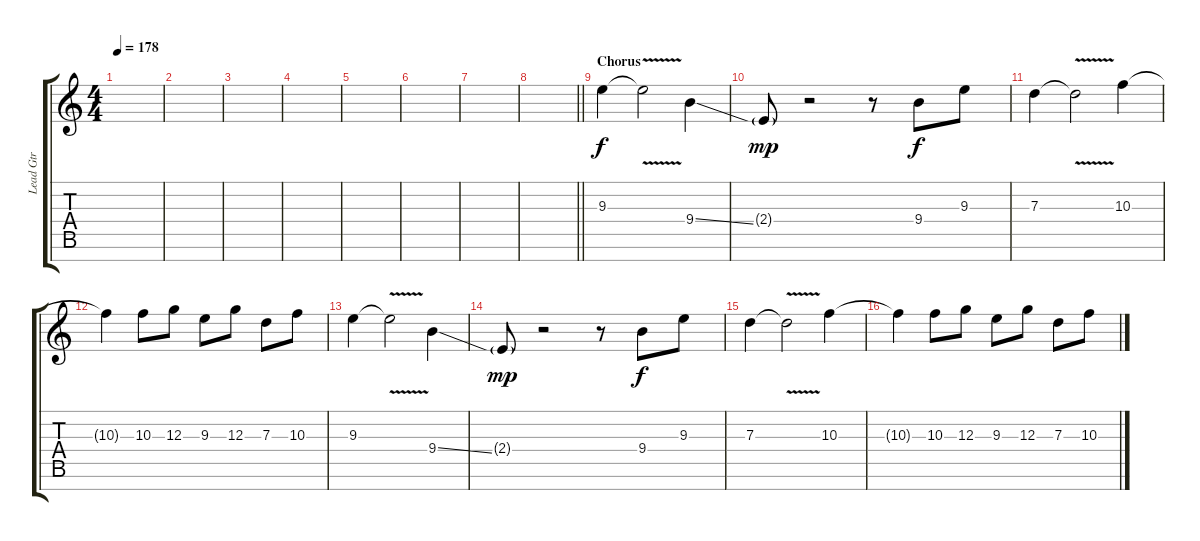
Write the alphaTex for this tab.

\track ("Lead Gtr" "Lead Gtr") {instrument distortionguitar}
\staff {score tabs}
\tuning (E4 B3 G3 D3 A2 E2 B1) {hide}
\ts (4 4)
\tempo 178
\clef g2
\ks c
|
|
|
|
|
|
|
\barLineRight lightlight
|
\section ("" "Chorus")
9.3.4 9.3{v t}.2 9.4{ss}.4 |
2.4{g}.8{dy mp} r.2 r.8 9.4.8{dy f} 9.3.8 |
7.3.4 7.3{v t}.2 10.3.4 |
10.3{t}.4 10.3.8 12.3.8 9.3.8 12.3.8 7.3.8 10.3.8 |
9.3.4 9.3{v t}.2 9.4{ss}.4 |
2.4{g}.8{dy mp} r.2 r.8 9.4.8{dy f} 9.3.8 |
7.3.4 7.3{v t}.2 10.3.4 |
10.3{t}.4 10.3.8 12.3.8 9.3.8 12.3.8 7.3.8 10.3.8
